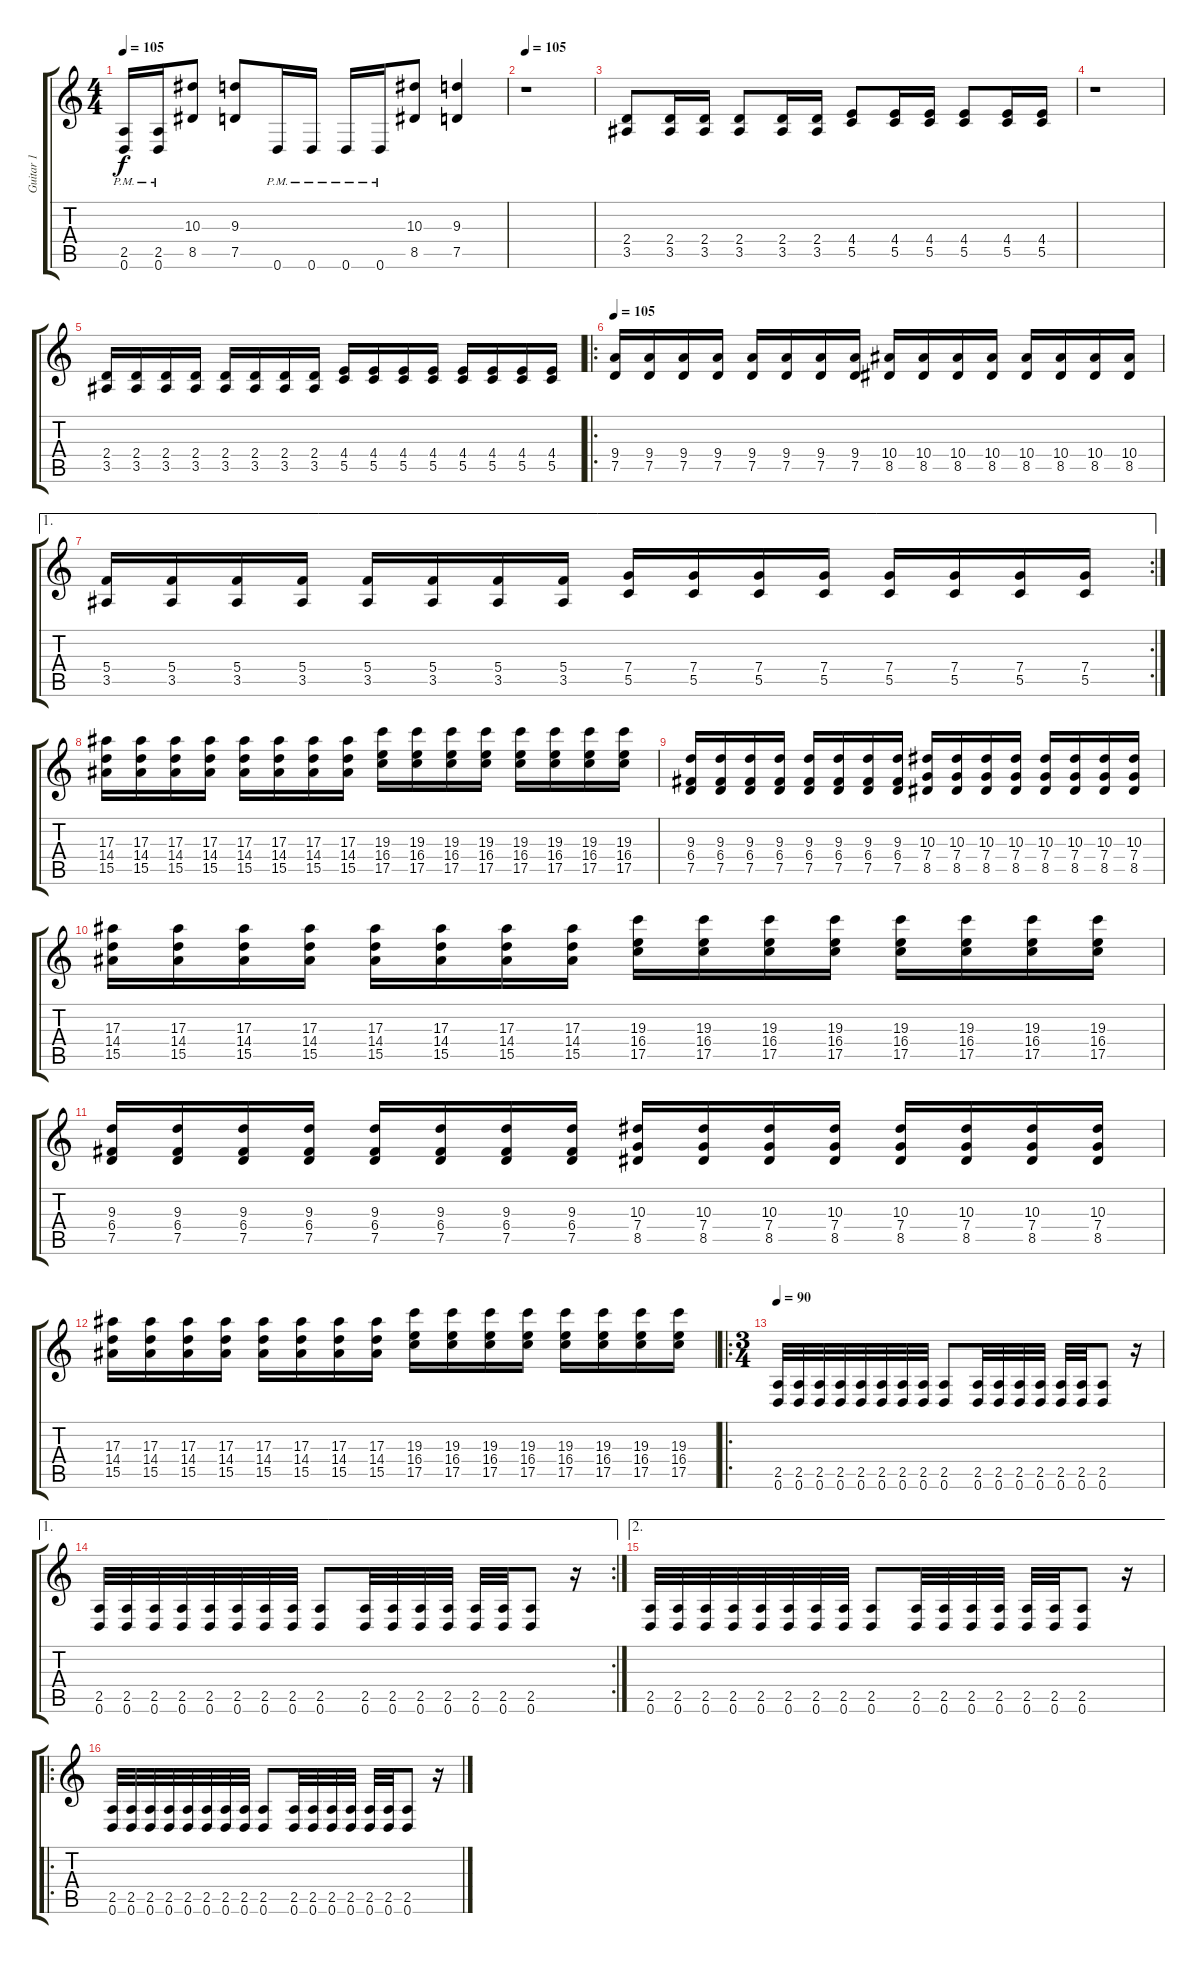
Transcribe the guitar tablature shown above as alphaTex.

\track ("Guitar 1" "Guitar 1") {instrument overdrivenguitar}
\staff {score tabs}
\tuning (D4 A3 F3 C3 G2 D2) {hide}
\ts (4 4)
\tempo 105
\clef g2
\ks c
(2.5{pm} 0.6{pm}).16{dy f} (2.5{pm} 0.6{pm}).16 (10.3 8.5).8 (9.3 7.5).8 0.6{pm}.16 0.6{pm}.16 0.6{pm}.16 0.6{pm}.16 (10.3 8.5).8 (9.3 7.5).4 |
\tempo 105
r.1 |
(2.4 3.5).8 (2.4 3.5).16 (2.4 3.5).16 (2.4 3.5).8 (2.4 3.5).16 (2.4 3.5).16 (4.4 5.5).8 (4.4 5.5).16 (4.4 5.5).16 (4.4 5.5).8 (4.4 5.5).16 (4.4 5.5).16 |
r.1 |
(2.4 3.5).16 (2.4 3.5).16 (2.4 3.5).16 (2.4 3.5).16 (2.4 3.5).16 (2.4 3.5).16 (2.4 3.5).16 (2.4 3.5).16 (4.4 5.5).16 (4.4 5.5).16 (4.4 5.5).16 (4.4 5.5).16 (4.4 5.5).16 (4.4 5.5).16 (4.4 5.5).16 (4.4 5.5).16 |
\ro
\tempo 105
(9.4 7.5).16 (9.4 7.5).16 (9.4 7.5).16 (9.4 7.5).16 (9.4 7.5).16 (9.4 7.5).16 (9.4 7.5).16 (9.4 7.5).16 (10.4 8.5).16 (10.4 8.5).16 (10.4 8.5).16 (10.4 8.5).16 (10.4 8.5).16 (10.4 8.5).16 (10.4 8.5).16 (10.4 8.5).16 |
\ae 1
\rc 2
(5.4 3.5).16 (5.4 3.5).16 (5.4 3.5).16 (5.4 3.5).16 (5.4 3.5).16 (5.4 3.5).16 (5.4 3.5).16 (5.4 3.5).16 (7.4 5.5).16 (7.4 5.5).16 (7.4 5.5).16 (7.4 5.5).16 (7.4 5.5).16 (7.4 5.5).16 (7.4 5.5).16 (7.4 5.5).16 |
(17.3 14.4 15.5).16 (17.3 14.4 15.5).16 (17.3 14.4 15.5).16 (17.3 14.4 15.5).16 (17.3 14.4 15.5).16 (17.3 14.4 15.5).16 (17.3 14.4 15.5).16 (17.3 14.4 15.5).16 (19.3 16.4 17.5).16 (19.3 16.4 17.5).16 (19.3 16.4 17.5).16 (19.3 16.4 17.5).16 (19.3 16.4 17.5).16 (19.3 16.4 17.5).16 (19.3 16.4 17.5).16 (19.3 16.4 17.5).16 |
(9.3 6.4 7.5).16 (9.3 6.4 7.5).16 (9.3 6.4 7.5).16 (9.3 6.4 7.5).16 (9.3 6.4 7.5).16 (9.3 6.4 7.5).16 (9.3 6.4 7.5).16 (9.3 6.4 7.5).16 (10.3 7.4 8.5).16 (10.3 7.4 8.5).16 (10.3 7.4 8.5).16 (10.3 7.4 8.5).16 (10.3 7.4 8.5).16 (10.3 7.4 8.5).16 (10.3 7.4 8.5).16 (10.3 7.4 8.5).16 |
(17.3 14.4 15.5).16 (17.3 14.4 15.5).16 (17.3 14.4 15.5).16 (17.3 14.4 15.5).16 (17.3 14.4 15.5).16 (17.3 14.4 15.5).16 (17.3 14.4 15.5).16 (17.3 14.4 15.5).16 (19.3 16.4 17.5).16 (19.3 16.4 17.5).16 (19.3 16.4 17.5).16 (19.3 16.4 17.5).16 (19.3 16.4 17.5).16 (19.3 16.4 17.5).16 (19.3 16.4 17.5).16 (19.3 16.4 17.5).16 |
(9.3 6.4 7.5).16 (9.3 6.4 7.5).16 (9.3 6.4 7.5).16 (9.3 6.4 7.5).16 (9.3 6.4 7.5).16 (9.3 6.4 7.5).16 (9.3 6.4 7.5).16 (9.3 6.4 7.5).16 (10.3 7.4 8.5).16 (10.3 7.4 8.5).16 (10.3 7.4 8.5).16 (10.3 7.4 8.5).16 (10.3 7.4 8.5).16 (10.3 7.4 8.5).16 (10.3 7.4 8.5).16 (10.3 7.4 8.5).16 |
(17.3 14.4 15.5).16 (17.3 14.4 15.5).16 (17.3 14.4 15.5).16 (17.3 14.4 15.5).16 (17.3 14.4 15.5).16 (17.3 14.4 15.5).16 (17.3 14.4 15.5).16 (17.3 14.4 15.5).16 (19.3 16.4 17.5).16 (19.3 16.4 17.5).16 (19.3 16.4 17.5).16 (19.3 16.4 17.5).16 (19.3 16.4 17.5).16 (19.3 16.4 17.5).16 (19.3 16.4 17.5).16 (19.3 16.4 17.5).16 |
\ro
\ts (3 4)
\tempo 90
(2.5 0.6).32 (2.5 0.6).32 (2.5 0.6).32 (2.5 0.6).32 (2.5 0.6).32 (2.5 0.6).32 (2.5 0.6).32 (2.5 0.6).32 (2.5 0.6).8 (2.5 0.6).32 (2.5 0.6).32 (2.5 0.6).32 (2.5 0.6).32 (2.5 0.6).32 (2.5 0.6).32 (2.5 0.6).8 r.16 |
\ae 1
\rc 2
(2.5 0.6).32 (2.5 0.6).32 (2.5 0.6).32 (2.5 0.6).32 (2.5 0.6).32 (2.5 0.6).32 (2.5 0.6).32 (2.5 0.6).32 (2.5 0.6).8 (2.5 0.6).32 (2.5 0.6).32 (2.5 0.6).32 (2.5 0.6).32 (2.5 0.6).32 (2.5 0.6).32 (2.5 0.6).8 r.16 |
\ae 2
(2.5 0.6).32 (2.5 0.6).32 (2.5 0.6).32 (2.5 0.6).32 (2.5 0.6).32 (2.5 0.6).32 (2.5 0.6).32 (2.5 0.6).32 (2.5 0.6).8 (2.5 0.6).32 (2.5 0.6).32 (2.5 0.6).32 (2.5 0.6).32 (2.5 0.6).32 (2.5 0.6).32 (2.5 0.6).8 r.16 |
\ro
(2.5 0.6).32 (2.5 0.6).32 (2.5 0.6).32 (2.5 0.6).32 (2.5 0.6).32 (2.5 0.6).32 (2.5 0.6).32 (2.5 0.6).32 (2.5 0.6).8 (2.5 0.6).32 (2.5 0.6).32 (2.5 0.6).32 (2.5 0.6).32 (2.5 0.6).32 (2.5 0.6).32 (2.5 0.6).8 r.16
